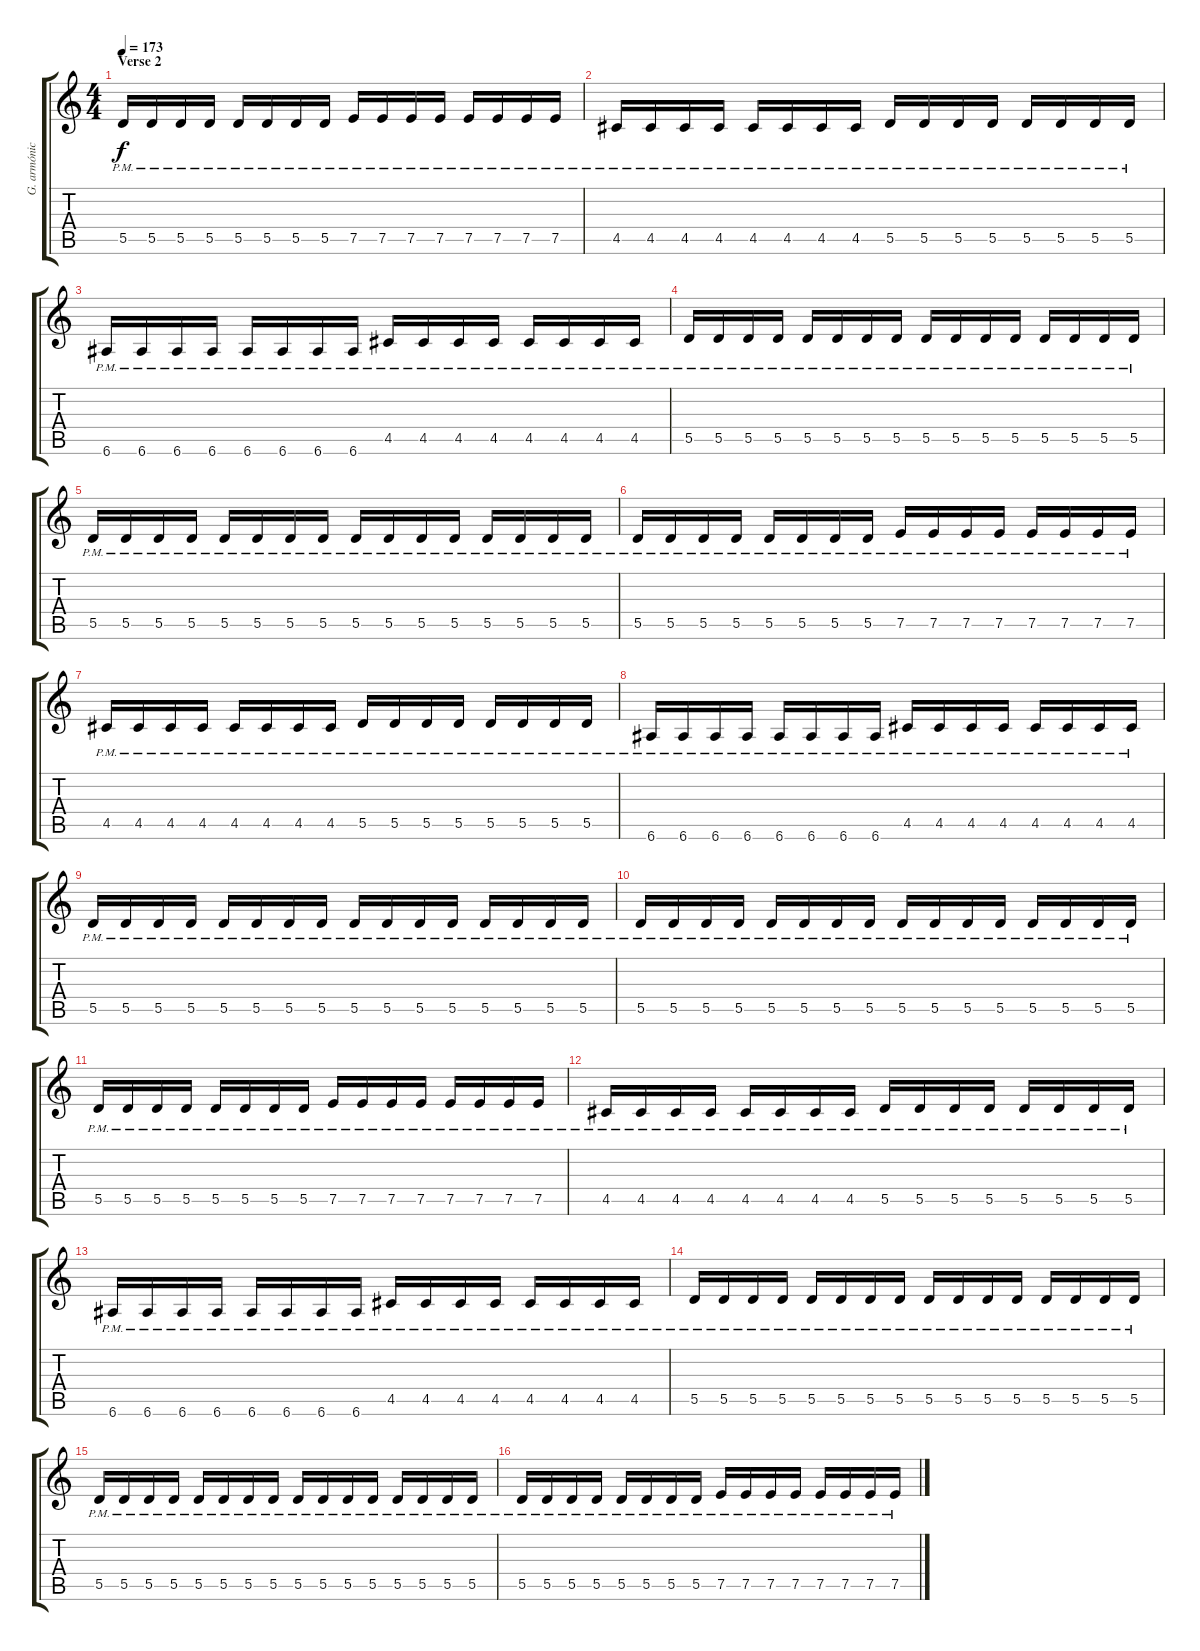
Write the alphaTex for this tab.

\track ("G. armónica" "G. armónic") {instrument distortionguitar}
\staff {score tabs}
\tuning (E4 B3 G3 D3 A2 E2) {hide}
\ts (4 4)
\section ("" "Verse 2")
\tempo 173
\clef g2
\ks c
5.5{pm}.16{dy f} 5.5{pm}.16 5.5{pm}.16 5.5{pm}.16 5.5{pm}.16 5.5{pm}.16 5.5{pm}.16 5.5{pm}.16 7.5{pm}.16 7.5{pm}.16 7.5{pm}.16 7.5{pm}.16 7.5{pm}.16 7.5{pm}.16 7.5{pm}.16 7.5{pm}.16 |
4.5{pm}.16 4.5{pm}.16 4.5{pm}.16 4.5{pm}.16 4.5{pm}.16 4.5{pm}.16 4.5{pm}.16 4.5{pm}.16 5.5{pm}.16 5.5{pm}.16 5.5{pm}.16 5.5{pm}.16 5.5{pm}.16 5.5{pm}.16 5.5{pm}.16 5.5{pm}.16 |
6.6{pm}.16 6.6{pm}.16 6.6{pm}.16 6.6{pm}.16 6.6{pm}.16 6.6{pm}.16 6.6{pm}.16 6.6{pm}.16 4.5{pm}.16 4.5{pm}.16 4.5{pm}.16 4.5{pm}.16 4.5{pm}.16 4.5{pm}.16 4.5{pm}.16 4.5{pm}.16 |
5.5{pm}.16 5.5{pm}.16 5.5{pm}.16 5.5{pm}.16 5.5{pm}.16 5.5{pm}.16 5.5{pm}.16 5.5{pm}.16 5.5{pm}.16 5.5{pm}.16 5.5{pm}.16 5.5{pm}.16 5.5{pm}.16 5.5{pm}.16 5.5{pm}.16 5.5{pm}.16 |
5.5{pm}.16 5.5{pm}.16 5.5{pm}.16 5.5{pm}.16 5.5{pm}.16 5.5{pm}.16 5.5{pm}.16 5.5{pm}.16 5.5{pm}.16 5.5{pm}.16 5.5{pm}.16 5.5{pm}.16 5.5{pm}.16 5.5{pm}.16 5.5{pm}.16 5.5{pm}.16 |
5.5{pm}.16 5.5{pm}.16 5.5{pm}.16 5.5{pm}.16 5.5{pm}.16 5.5{pm}.16 5.5{pm}.16 5.5{pm}.16 7.5{pm}.16 7.5{pm}.16 7.5{pm}.16 7.5{pm}.16 7.5{pm}.16 7.5{pm}.16 7.5{pm}.16 7.5{pm}.16 |
4.5{pm}.16 4.5{pm}.16 4.5{pm}.16 4.5{pm}.16 4.5{pm}.16 4.5{pm}.16 4.5{pm}.16 4.5{pm}.16 5.5{pm}.16 5.5{pm}.16 5.5{pm}.16 5.5{pm}.16 5.5{pm}.16 5.5{pm}.16 5.5{pm}.16 5.5{pm}.16 |
6.6{pm}.16 6.6{pm}.16 6.6{pm}.16 6.6{pm}.16 6.6{pm}.16 6.6{pm}.16 6.6{pm}.16 6.6{pm}.16 4.5{pm}.16 4.5{pm}.16 4.5{pm}.16 4.5{pm}.16 4.5{pm}.16 4.5{pm}.16 4.5{pm}.16 4.5{pm}.16 |
5.5{pm}.16 5.5{pm}.16 5.5{pm}.16 5.5{pm}.16 5.5{pm}.16 5.5{pm}.16 5.5{pm}.16 5.5{pm}.16 5.5{pm}.16 5.5{pm}.16 5.5{pm}.16 5.5{pm}.16 5.5{pm}.16 5.5{pm}.16 5.5{pm}.16 5.5{pm}.16 |
5.5{pm}.16 5.5{pm}.16 5.5{pm}.16 5.5{pm}.16 5.5{pm}.16 5.5{pm}.16 5.5{pm}.16 5.5{pm}.16 5.5{pm}.16 5.5{pm}.16 5.5{pm}.16 5.5{pm}.16 5.5{pm}.16 5.5{pm}.16 5.5{pm}.16 5.5{pm}.16 |
5.5{pm}.16 5.5{pm}.16 5.5{pm}.16 5.5{pm}.16 5.5{pm}.16 5.5{pm}.16 5.5{pm}.16 5.5{pm}.16 7.5{pm}.16 7.5{pm}.16 7.5{pm}.16 7.5{pm}.16 7.5{pm}.16 7.5{pm}.16 7.5{pm}.16 7.5{pm}.16 |
4.5{pm}.16 4.5{pm}.16 4.5{pm}.16 4.5{pm}.16 4.5{pm}.16 4.5{pm}.16 4.5{pm}.16 4.5{pm}.16 5.5{pm}.16 5.5{pm}.16 5.5{pm}.16 5.5{pm}.16 5.5{pm}.16 5.5{pm}.16 5.5{pm}.16 5.5{pm}.16 |
6.6{pm}.16 6.6{pm}.16 6.6{pm}.16 6.6{pm}.16 6.6{pm}.16 6.6{pm}.16 6.6{pm}.16 6.6{pm}.16 4.5{pm}.16 4.5{pm}.16 4.5{pm}.16 4.5{pm}.16 4.5{pm}.16 4.5{pm}.16 4.5{pm}.16 4.5{pm}.16 |
5.5{pm}.16 5.5{pm}.16 5.5{pm}.16 5.5{pm}.16 5.5{pm}.16 5.5{pm}.16 5.5{pm}.16 5.5{pm}.16 5.5{pm}.16 5.5{pm}.16 5.5{pm}.16 5.5{pm}.16 5.5{pm}.16 5.5{pm}.16 5.5{pm}.16 5.5{pm}.16 |
5.5{pm}.16 5.5{pm}.16 5.5{pm}.16 5.5{pm}.16 5.5{pm}.16 5.5{pm}.16 5.5{pm}.16 5.5{pm}.16 5.5{pm}.16 5.5{pm}.16 5.5{pm}.16 5.5{pm}.16 5.5{pm}.16 5.5{pm}.16 5.5{pm}.16 5.5{pm}.16 |
5.5{pm}.16 5.5{pm}.16 5.5{pm}.16 5.5{pm}.16 5.5{pm}.16 5.5{pm}.16 5.5{pm}.16 5.5{pm}.16 7.5{pm}.16 7.5{pm}.16 7.5{pm}.16 7.5{pm}.16 7.5{pm}.16 7.5{pm}.16 7.5{pm}.16 7.5{pm}.16
